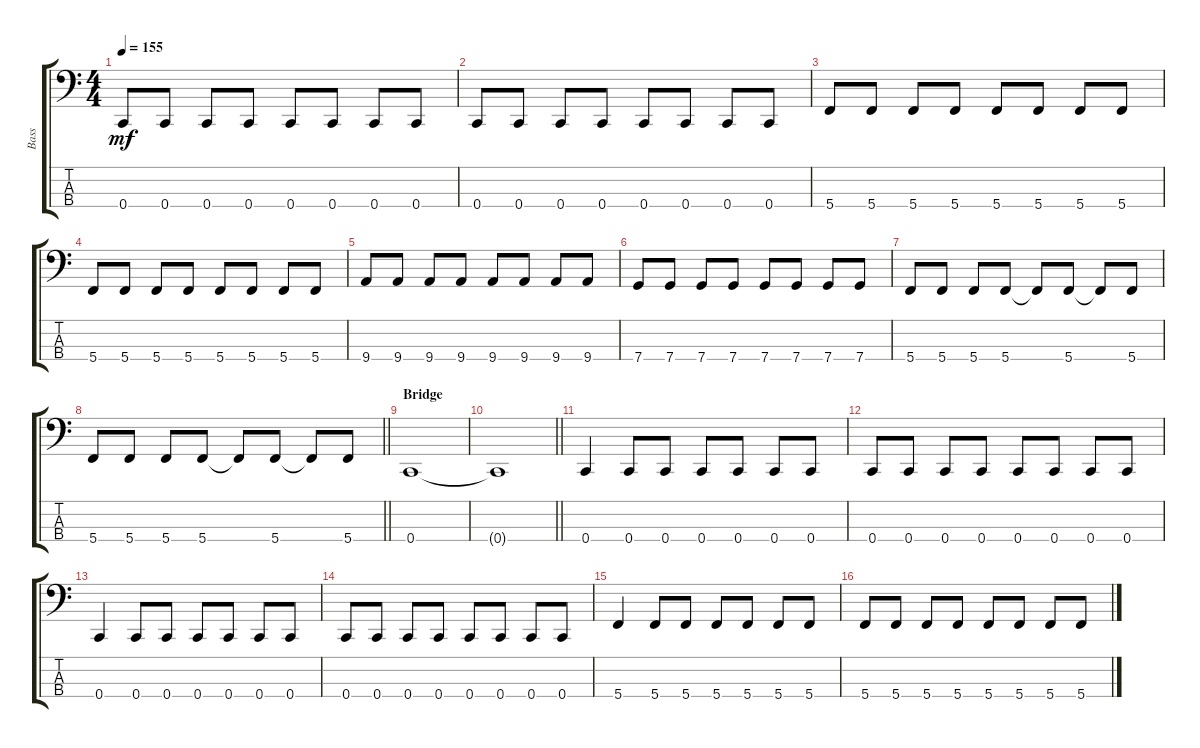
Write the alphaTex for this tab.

\track ("Bass" "Bass") {instrument electricbassfinger}
\staff {score tabs}
\tuning (F2 C2 G1 C1) {hide}
\ts (4 4)
\tempo 155
\clef f4
\ks c
0.4.8{dy mf} 0.4.8 0.4.8 0.4.8 0.4.8 0.4.8 0.4.8 0.4.8 |
0.4.8 0.4.8 0.4.8 0.4.8 0.4.8 0.4.8 0.4.8 0.4.8 |
5.4.8 5.4.8 5.4.8 5.4.8 5.4.8 5.4.8 5.4.8 5.4.8 |
5.4.8 5.4.8 5.4.8 5.4.8 5.4.8 5.4.8 5.4.8 5.4.8 |
9.4.8 9.4.8 9.4.8 9.4.8 9.4.8 9.4.8 9.4.8 9.4.8 |
7.4.8 7.4.8 7.4.8 7.4.8 7.4.8 7.4.8 7.4.8 7.4.8 |
5.4.8 5.4.8 5.4.8 5.4.8 5.4{t}.8 5.4.8 5.4{t}.8 5.4.8 |
\barLineRight lightlight
5.4.8 5.4.8 5.4.8 5.4.8 5.4{t}.8 5.4.8 5.4{t}.8 5.4.8 |
\section ("" "Bridge")
0.4.1 |
\barLineRight lightlight
0.4{t}.1 |
0.4.4 0.4.8 0.4.8 0.4.8 0.4.8 0.4.8 0.4.8 |
0.4.8 0.4.8 0.4.8 0.4.8 0.4.8 0.4.8 0.4.8 0.4.8 |
0.4.4 0.4.8 0.4.8 0.4.8 0.4.8 0.4.8 0.4.8 |
0.4.8 0.4.8 0.4.8 0.4.8 0.4.8 0.4.8 0.4.8 0.4.8 |
5.4.4 5.4.8 5.4.8 5.4.8 5.4.8 5.4.8 5.4.8 |
5.4.8 5.4.8 5.4.8 5.4.8 5.4.8 5.4.8 5.4.8 5.4.8
